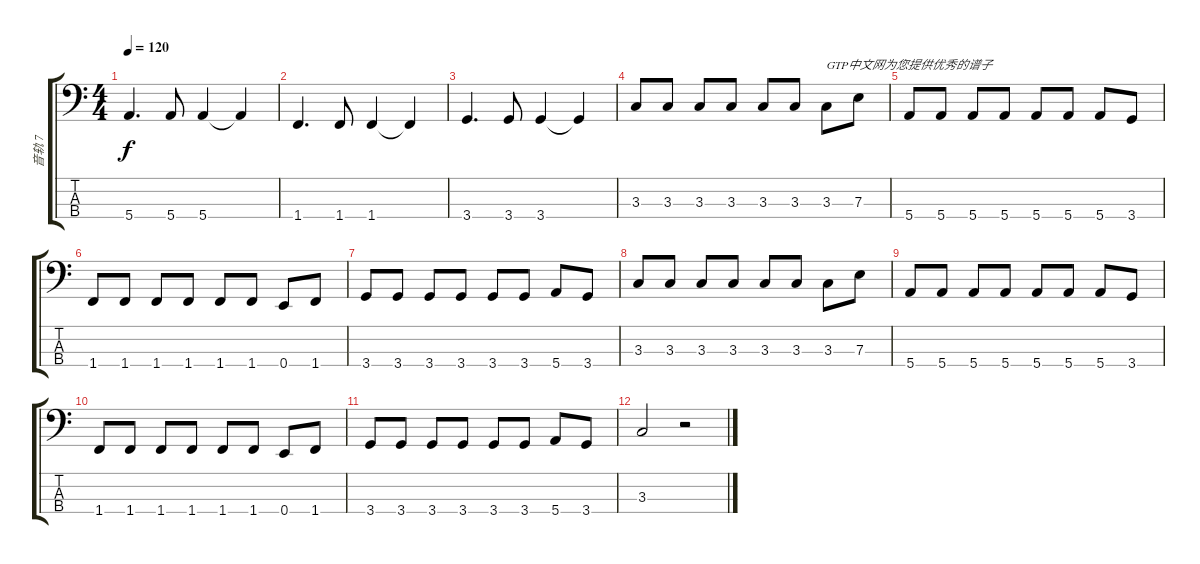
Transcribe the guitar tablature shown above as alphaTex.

\track ("音轨 7" "音轨 7") {instrument electricbasspick}
\staff {score tabs}
\tuning (G2 D2 A1 E1) {hide}
\ts (4 4)
\tempo 120
\clef f4
\ks c
5.4.4{d dy f} 5.4.8 5.4.4 5.4{t}.4 |
1.4.4{d} 1.4.8 1.4.4 1.4{t}.4 |
3.4.4{d} 3.4.8 3.4.4 3.4{t}.4 |
3.3.8 3.3.8 3.3.8 3.3.8 3.3.8 3.3.8 3.3.8{txt "GTP中文网为您提供优秀的谱子"} 7.3.8 |
5.4.8 5.4.8 5.4.8 5.4.8 5.4.8 5.4.8 5.4.8 3.4.8 |
1.4.8 1.4.8 1.4.8 1.4.8 1.4.8 1.4.8 0.4.8 1.4.8 |
3.4.8 3.4.8 3.4.8 3.4.8 3.4.8 3.4.8 5.4.8 3.4.8 |
3.3.8 3.3.8 3.3.8 3.3.8 3.3.8 3.3.8 3.3.8 7.3.8 |
5.4.8 5.4.8 5.4.8 5.4.8 5.4.8 5.4.8 5.4.8 3.4.8 |
1.4.8 1.4.8 1.4.8 1.4.8 1.4.8 1.4.8 0.4.8 1.4.8 |
3.4.8 3.4.8 3.4.8 3.4.8 3.4.8 3.4.8 5.4.8 3.4.8 |
3.3.2 r.2
